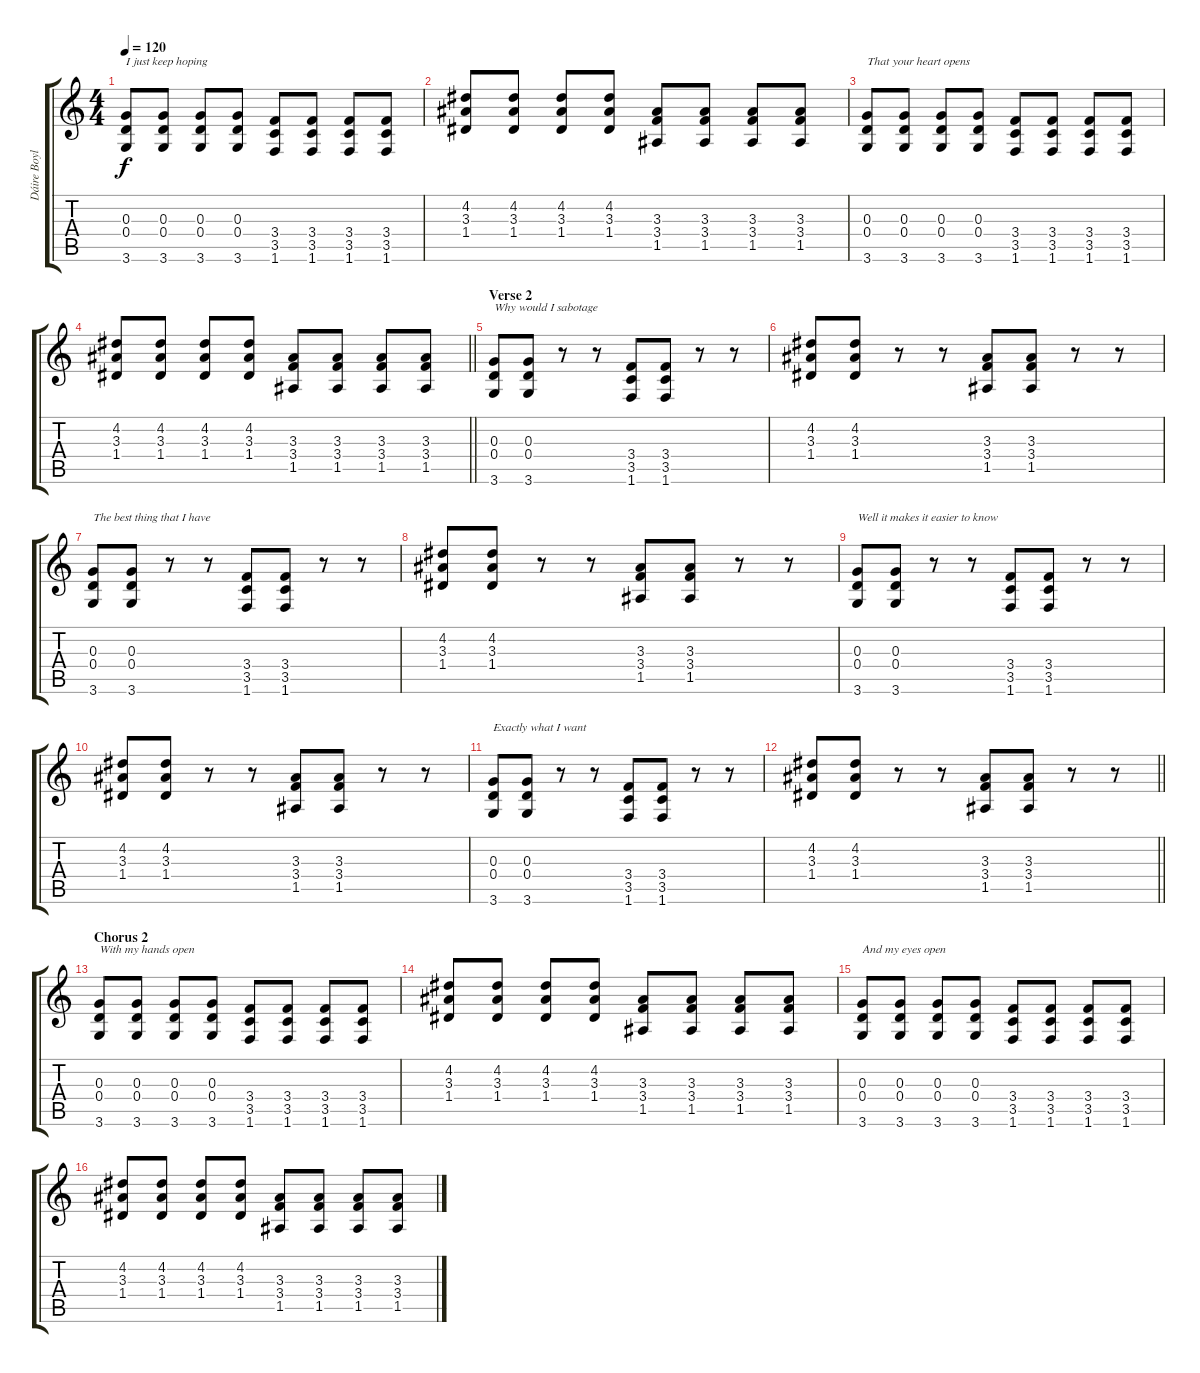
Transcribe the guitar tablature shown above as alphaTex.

\track ("Dáire Boyle" "Dáire Boyl") {instrument distortionguitar}
\staff {score tabs}
\tuning (E4 B3 G3 D3 A2 E2) {hide}
\ts (4 4)
\tempo 120
\clef g2
\ks c
(0.3 0.4 3.6).8{txt "I just keep hoping" dy f} (0.3 0.4 3.6).8 (0.3 0.4 3.6).8 (0.3 0.4 3.6).8 (3.4 3.5 1.6).8 (3.4 3.5 1.6).8 (3.4 3.5 1.6).8 (3.4 3.5 1.6).8 |
(4.2 3.3 1.4).8 (4.2 3.3 1.4).8 (4.2 3.3 1.4).8 (4.2 3.3 1.4).8 (3.3 3.4 1.5).8 (3.3 3.4 1.5).8 (3.3 3.4 1.5).8 (3.3 3.4 1.5).8 |
(0.3 0.4 3.6).8{txt "That your heart opens"} (0.3 0.4 3.6).8 (0.3 0.4 3.6).8 (0.3 0.4 3.6).8 (3.4 3.5 1.6).8 (3.4 3.5 1.6).8 (3.4 3.5 1.6).8 (3.4 3.5 1.6).8 |
\barLineRight lightlight
(4.2 3.3 1.4).8 (4.2 3.3 1.4).8 (4.2 3.3 1.4).8 (4.2 3.3 1.4).8 (3.3 3.4 1.5).8 (3.3 3.4 1.5).8 (3.3 3.4 1.5).8 (3.3 3.4 1.5).8 |
\section ("" "Verse 2")
(0.3 0.4 3.6).8{txt "Why would I sabotage"} (0.3 0.4 3.6).8 r.8 r.8 (3.4 3.5 1.6).8 (3.4 3.5 1.6).8 r.8 r.8 |
(4.2 3.3 1.4).8 (4.2 3.3 1.4).8 r.8 r.8 (3.3 3.4 1.5).8 (3.3 3.4 1.5).8 r.8 r.8 |
(0.3 0.4 3.6).8{txt "The best thing that I have"} (0.3 0.4 3.6).8 r.8 r.8 (3.4 3.5 1.6).8 (3.4 3.5 1.6).8 r.8 r.8 |
(4.2 3.3 1.4).8 (4.2 3.3 1.4).8 r.8 r.8 (3.3 3.4 1.5).8 (3.3 3.4 1.5).8 r.8 r.8 |
(0.3 0.4 3.6).8{txt "Well it makes it easier to know"} (0.3 0.4 3.6).8 r.8 r.8 (3.4 3.5 1.6).8 (3.4 3.5 1.6).8 r.8 r.8 |
(4.2 3.3 1.4).8 (4.2 3.3 1.4).8 r.8 r.8 (3.3 3.4 1.5).8 (3.3 3.4 1.5).8 r.8 r.8 |
(0.3 0.4 3.6).8{txt "Exactly what I want"} (0.3 0.4 3.6).8 r.8 r.8 (3.4 3.5 1.6).8 (3.4 3.5 1.6).8 r.8 r.8 |
\barLineRight lightlight
(4.2 3.3 1.4).8 (4.2 3.3 1.4).8 r.8 r.8 (3.3 3.4 1.5).8 (3.3 3.4 1.5).8 r.8 r.8 |
\section ("" "Chorus 2")
(0.3 0.4 3.6).8{txt "With my hands open"} (0.3 0.4 3.6).8 (0.3 0.4 3.6).8 (0.3 0.4 3.6).8 (3.4 3.5 1.6).8 (3.4 3.5 1.6).8 (3.4 3.5 1.6).8 (3.4 3.5 1.6).8 |
(4.2 3.3 1.4).8 (4.2 3.3 1.4).8 (4.2 3.3 1.4).8 (4.2 3.3 1.4).8 (3.3 3.4 1.5).8 (3.3 3.4 1.5).8 (3.3 3.4 1.5).8 (3.3 3.4 1.5).8 |
(0.3 0.4 3.6).8{txt "And my eyes open"} (0.3 0.4 3.6).8 (0.3 0.4 3.6).8 (0.3 0.4 3.6).8 (3.4 3.5 1.6).8 (3.4 3.5 1.6).8 (3.4 3.5 1.6).8 (3.4 3.5 1.6).8 |
(4.2 3.3 1.4).8 (4.2 3.3 1.4).8 (4.2 3.3 1.4).8 (4.2 3.3 1.4).8 (3.3 3.4 1.5).8 (3.3 3.4 1.5).8 (3.3 3.4 1.5).8 (3.3 3.4 1.5).8
